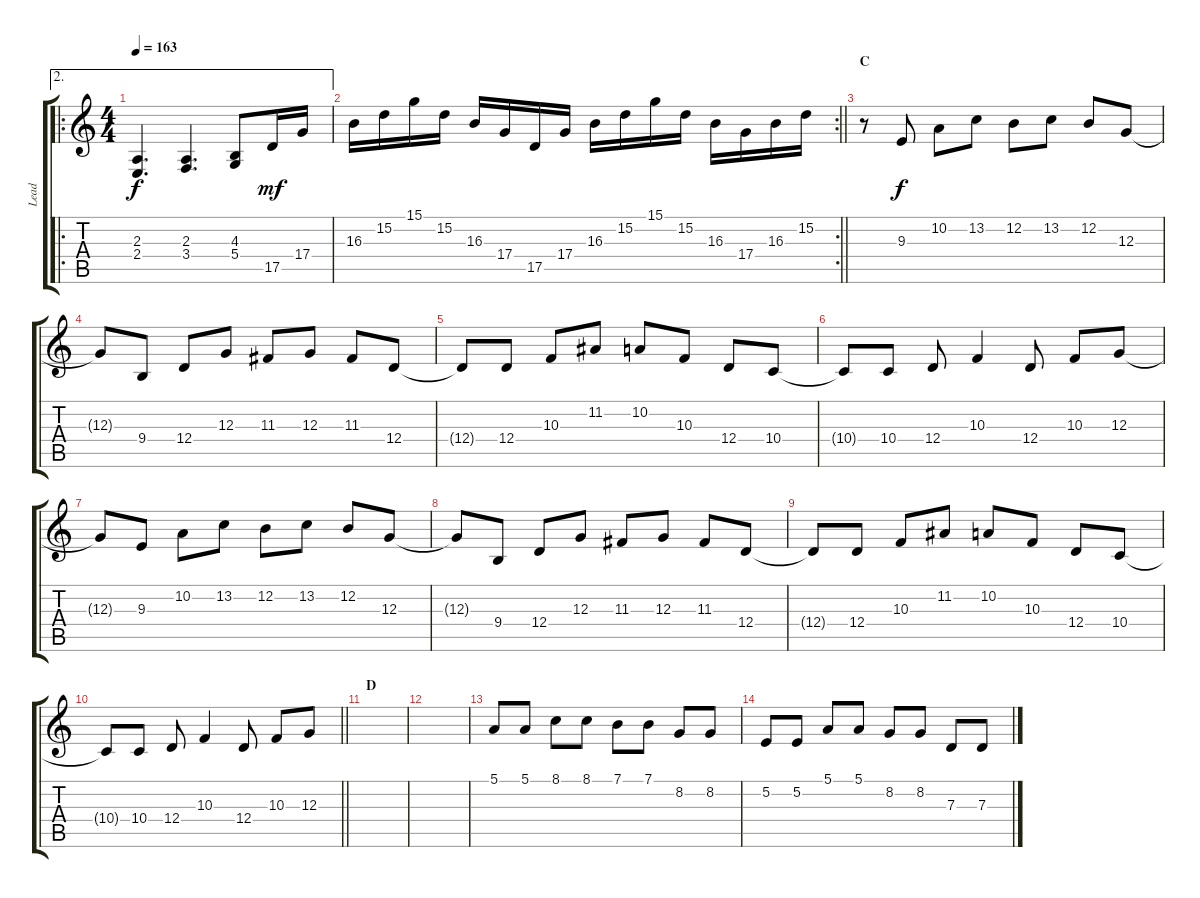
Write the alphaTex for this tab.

\track ("Lead" "Lead") {instrument synthbrass2}
\staff {score tabs}
\tuning (E4 B3 G3 D3 A2 E2) {hide}
\ae 2
\ro
\ts (4 4)
\tempo 163
\clef g2
\ks c
(2.3 2.4).4{d dy f volume 14 instrument lead1square} (2.3 3.4).4{d} (4.3 5.4).8 17.5.16{dy mf} 17.4.16 |
\rc 2
\barLineRight lightlight
16.3.16 15.2.16 15.1.16 15.2.16 16.3.16 17.4.16 17.5.16 17.4.16 16.3.16 15.2.16 15.1.16 15.2.16 16.3.16 17.4.16 16.3.16 15.2.16 |
\section ("" "C")
r.8{volume 9 balance 9 instrument fx4atmosphere} 9.3.8{dy f} 10.2.8 13.2.8 12.2.8 13.2.8 12.2.8 12.3.8 |
12.3{t}.8 9.4.8 12.4.8 12.3.8 11.3.8 12.3.8 11.3.8 12.4.8 |
12.4{t}.8 12.4.8 10.3.8 11.2.8 10.2.8 10.3.8 12.4.8 10.4.8 |
10.4{t}.8 10.4.8 12.4.8 10.3.4 12.4.8 10.3.8 12.3.8 |
12.3{t}.8 9.3.8 10.2.8 13.2.8 12.2.8 13.2.8 12.2.8 12.3.8 |
12.3{t}.8 9.4.8 12.4.8 12.3.8 11.3.8 12.3.8 11.3.8 12.4.8 |
12.4{t}.8 12.4.8 10.3.8 11.2.8 10.2.8 10.3.8 12.4.8 10.4.8 |
\barLineRight lightlight
10.4{t}.8 10.4.8 12.4.8 10.3.4 12.4.8 10.3.8 12.3.8 |
\section ("" "D")
|
|
5.1.8{instrument synthbrass2} 5.1.8 8.1.8 8.1.8 7.1.8 7.1.8 8.2.8 8.2.8 |
5.2.8 5.2.8 5.1.8 5.1.8 8.2.8 8.2.8 7.3.8 7.3.8
